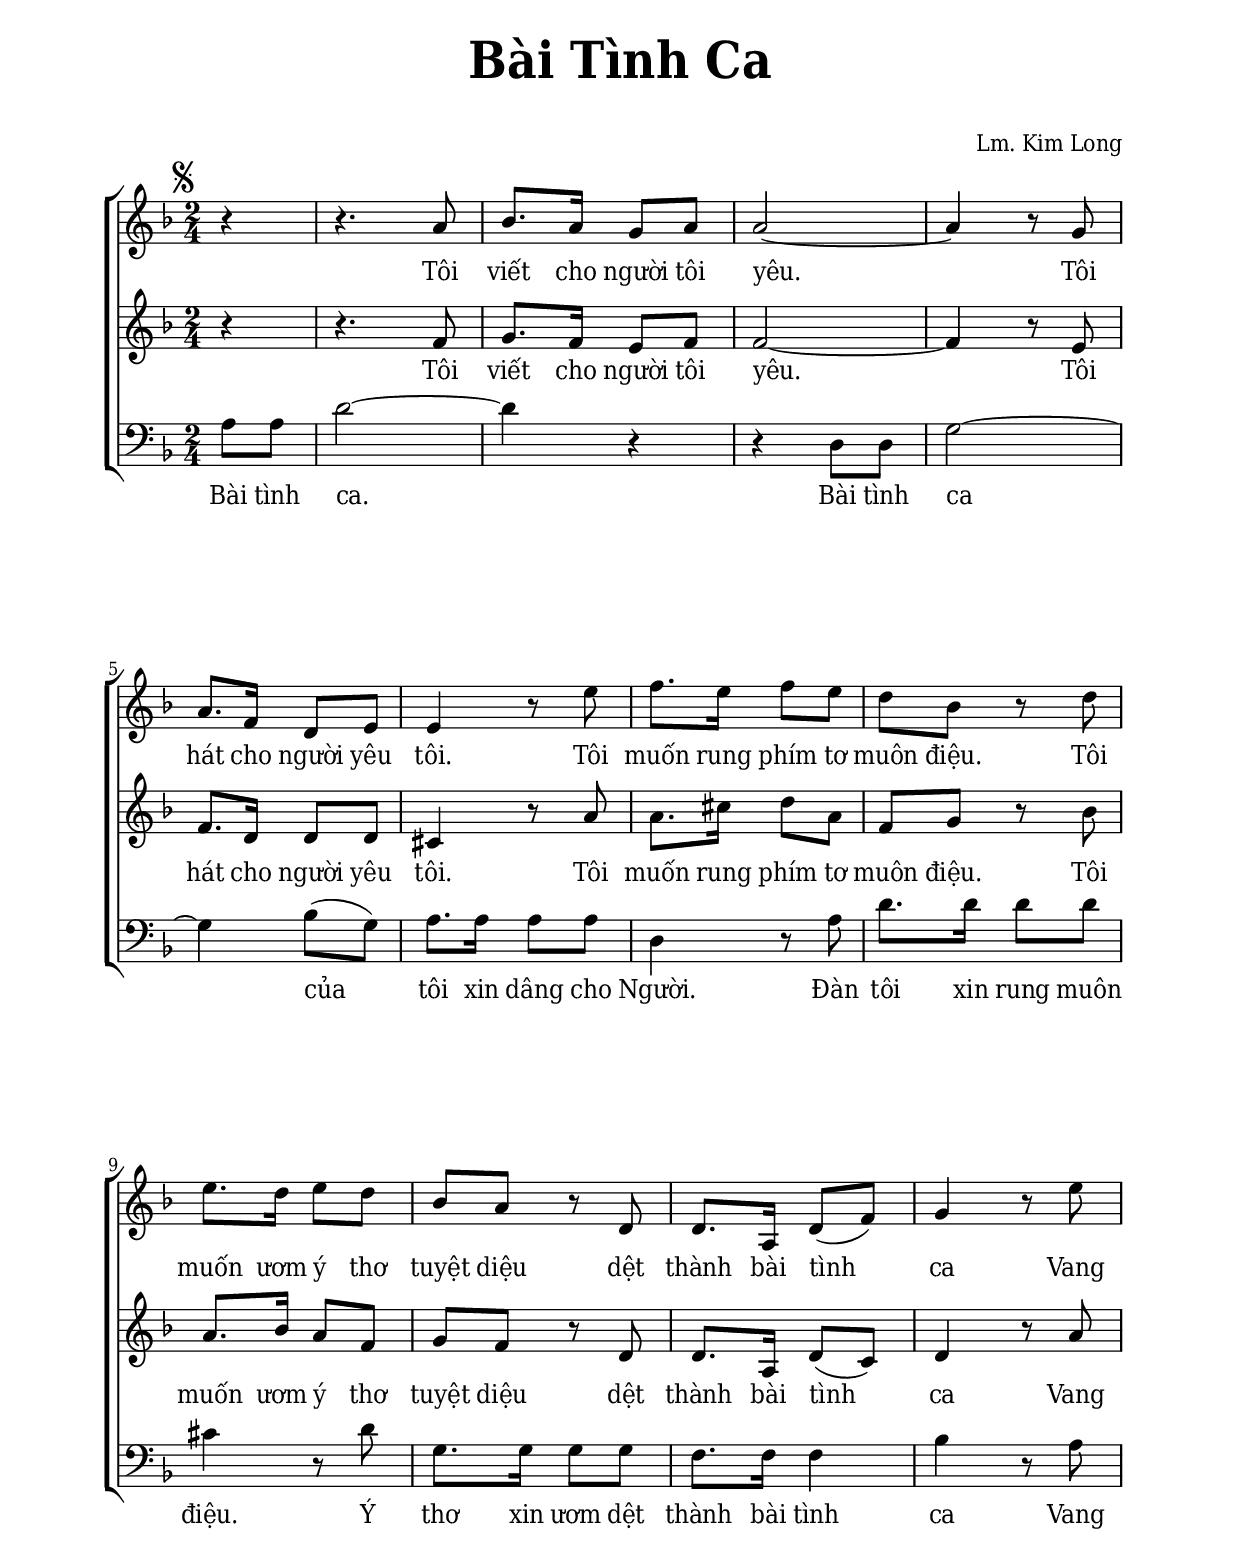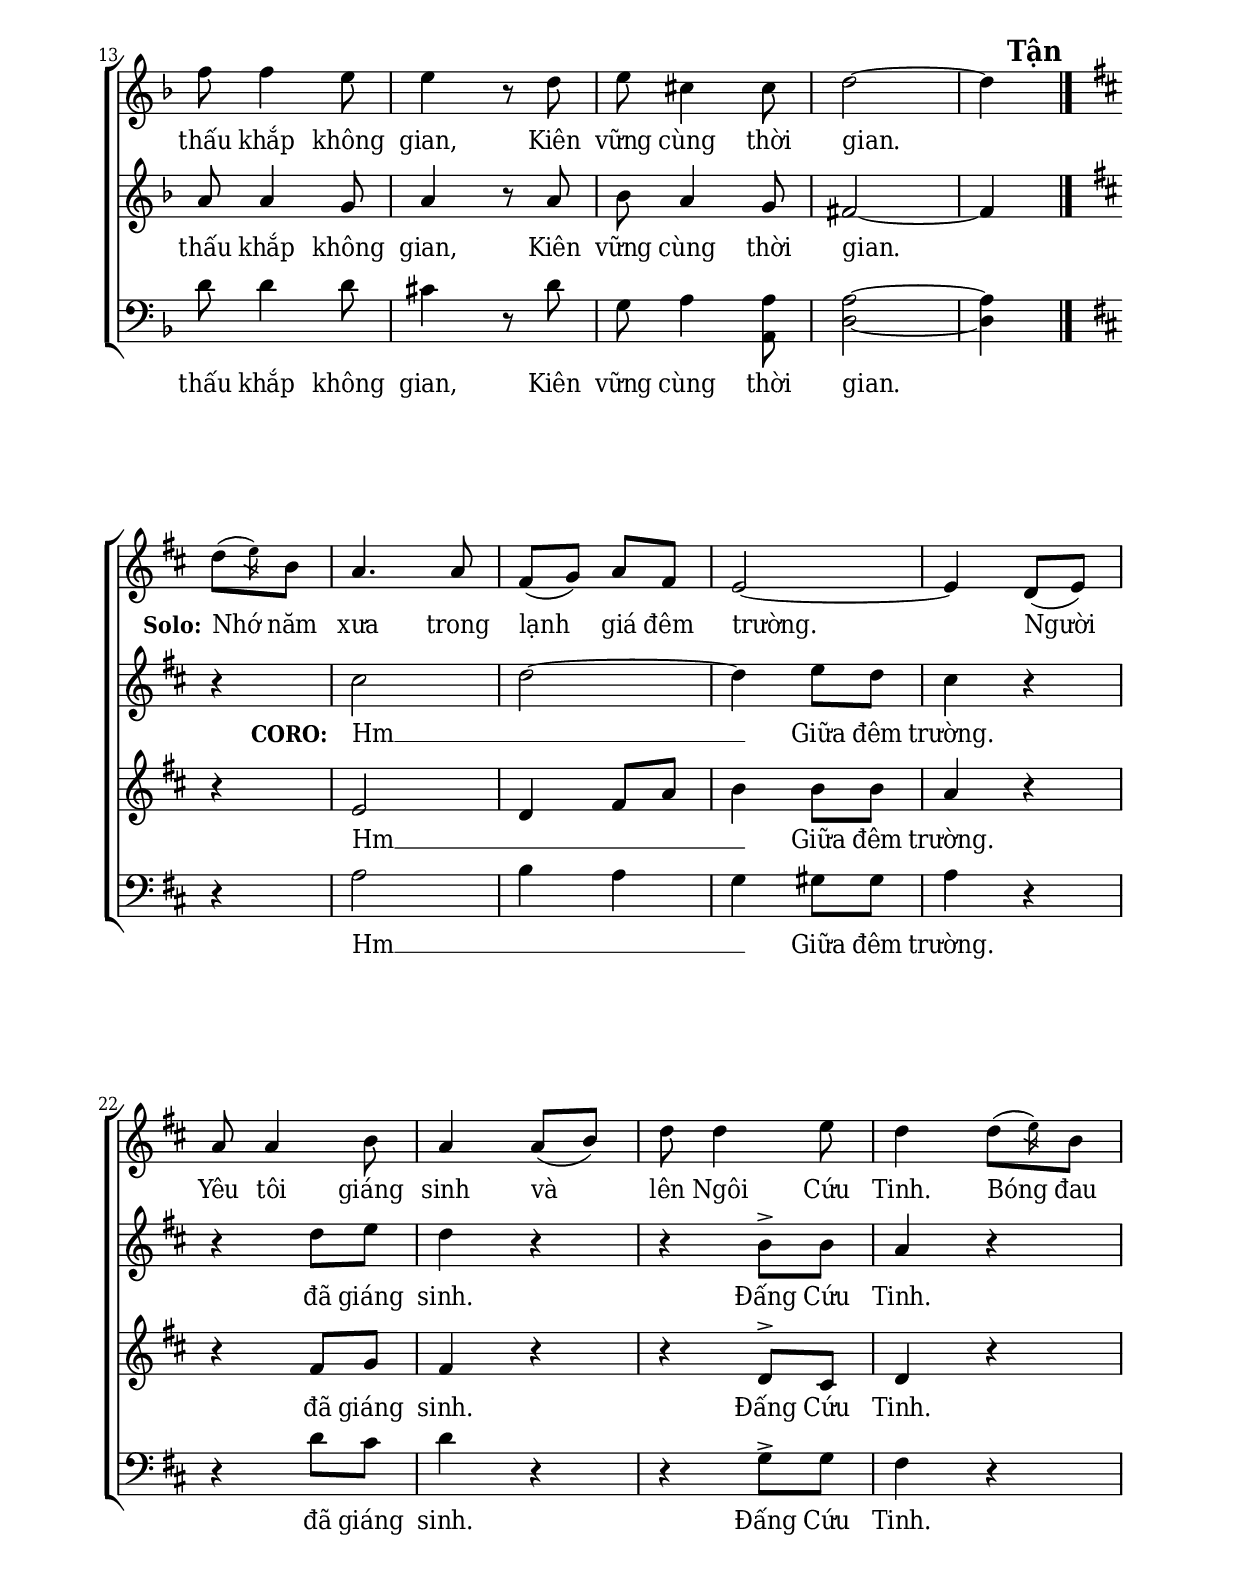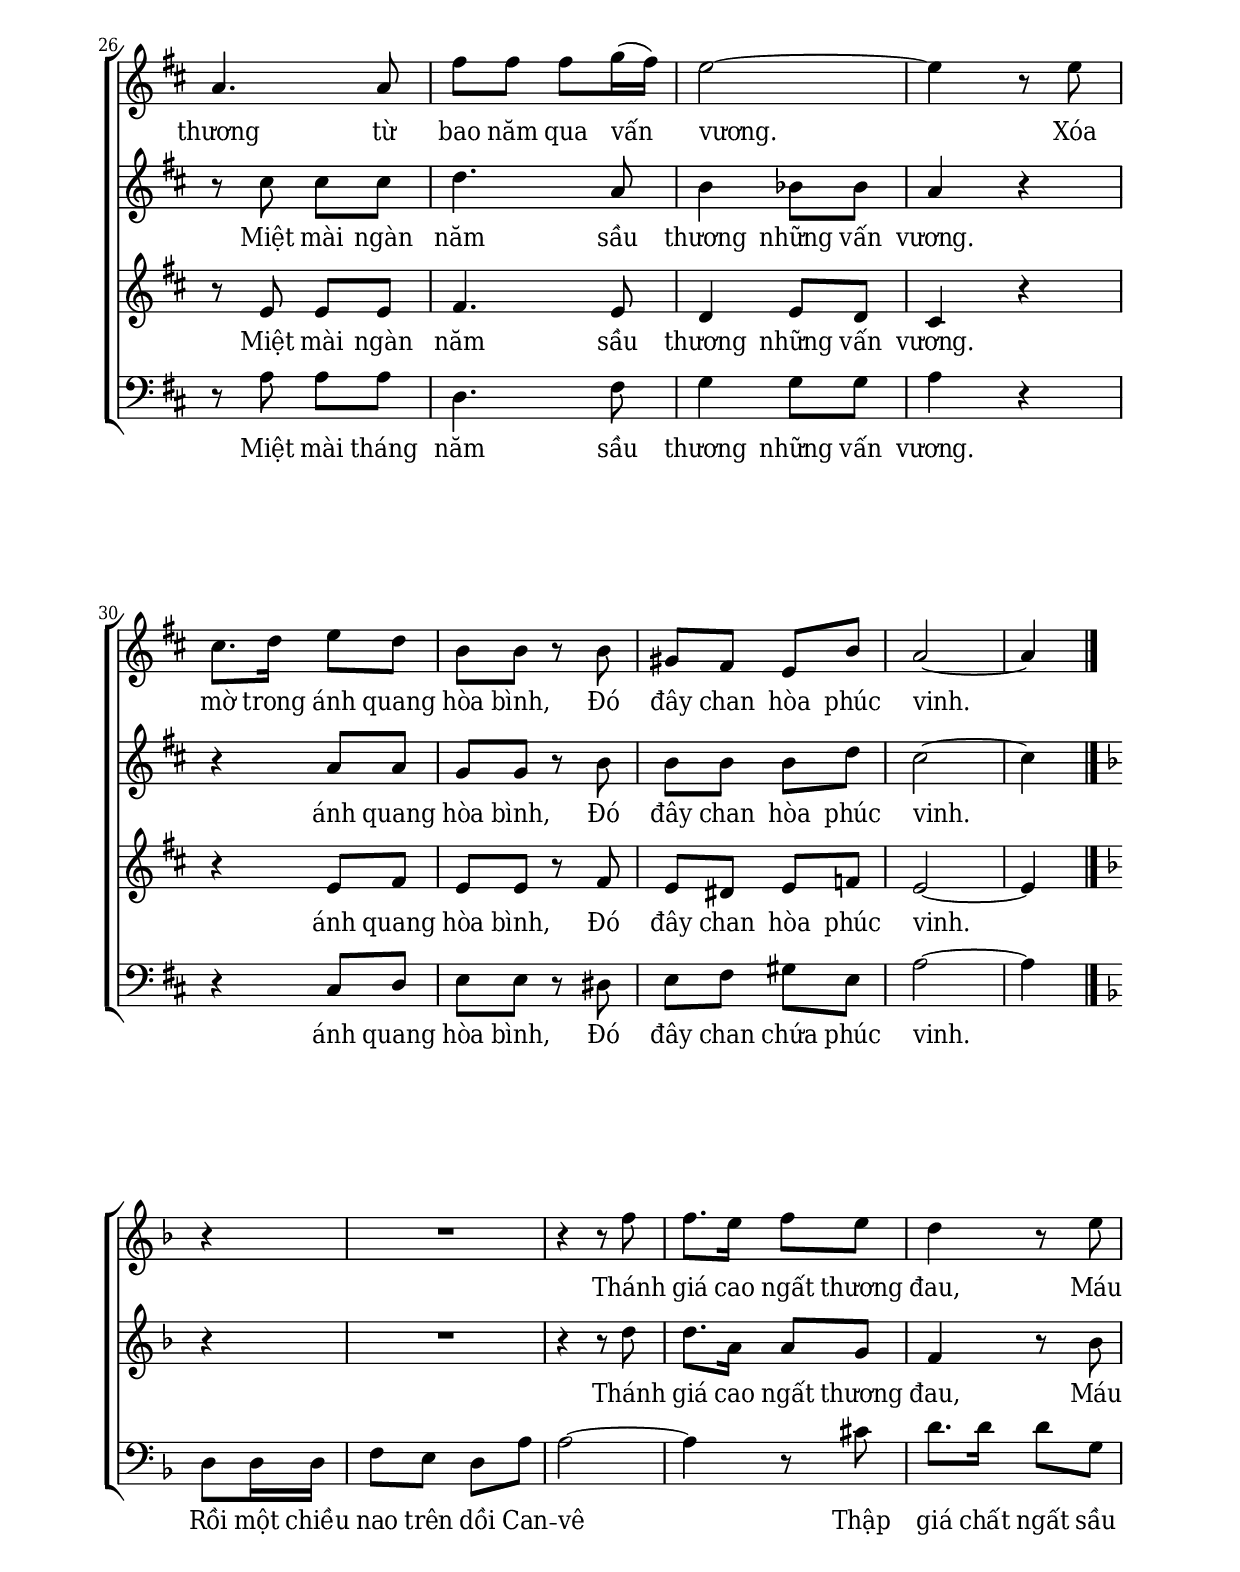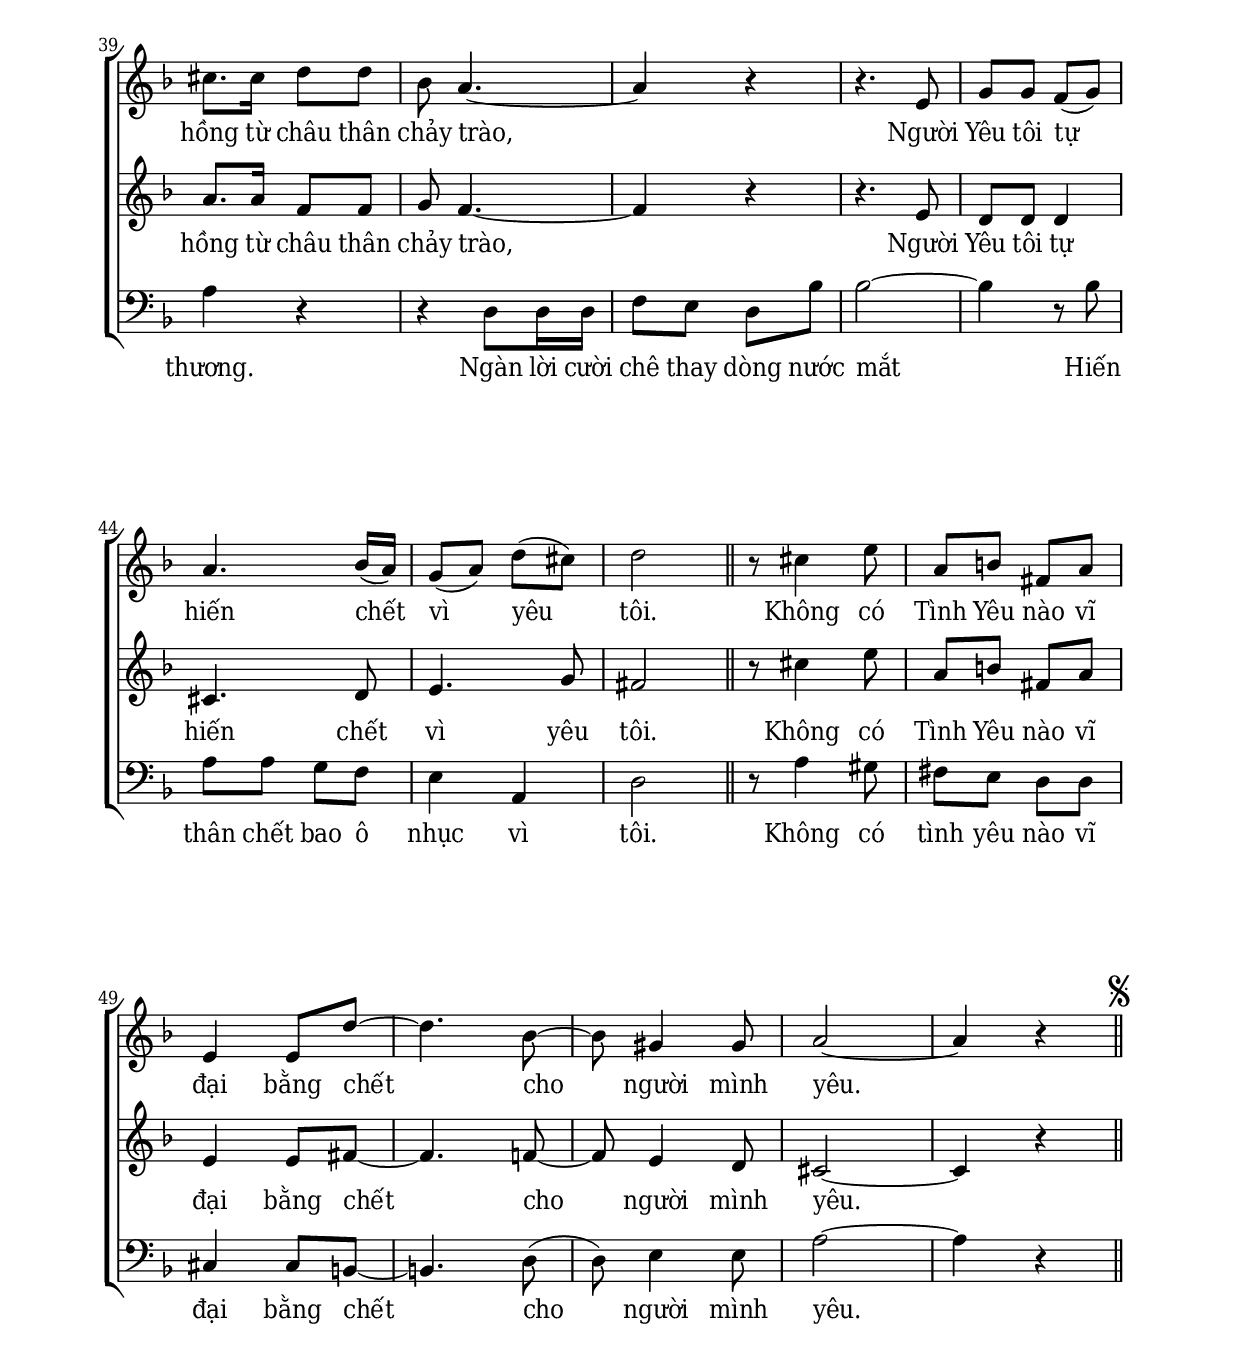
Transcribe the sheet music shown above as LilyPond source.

% Cài đặt chung\
\version "2.22.1"
\include "english.ly"

\header {
  title = \markup { \fontsize #3 "Bài Tình Ca" }
  composer = " "
  arranger = "Lm. Kim Long"
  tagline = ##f
}

% Nhạc phiên khúc
nhacPhienKhucSopMot = \relative c'' {
  \once \override Score.RehearsalMark.font-size = #0.1
  \mark \markup { \musicglyph #"scripts.segno" }
  \set Staff.printKeyCancellation = ##f
  \partial 4 r4
  r4. a8 |
  bf8. a16 g8 a |
  a2 ~ |
  a4 r8 g |
  a8. f16 d8 e |
  e4 r8 e' |
  f8. e16 f8 e |
  d bf r d |
  e8. d16 e8 d |
  bf a r d, |
  d8. a16 d8 (f) |
  g4 r8 e' |
  f f4 e8 |
  e4 r8 d |
  e cs4 cs8 |
  d2 ~ |
  <>^\markup { \halign #-2 \fontsize #2 \bold "Tận" }
  d4
  \bar "|." \break
  
  \key d \major
  r |
  cs2 |
  d2 ~ |
  d4 e8 d |
  cs4 r |
  r d8 e |
  d4 r |
  r b8 ^> b |
  a4 r |
  r8 cs cs cs |
  d4. a8 |
  b4 bf8 bf |
  a4 r |
  r a8 a |
  g g r b |
  b b b d |
  cs2 ~ |
  cs4 \bar "|." \break
  
  \key f \major
  r4 |
  R2
  r4 r8 f8 |
  f8. e16 f8 e |
  d4 r8 e |
  cs8. cs16 d8 d |
  bf a4. ~ |
  a4 r |
  r4. e8 |
  g g f (g) |
  a4. bf16 (a) |
  g8 (a) d (cs) |
  d2 \bar "||"
  r8 cs4 e8 |
  a, b! fs a |
  e4 e8 d' ~ |
  d4. bf8 ~ |
  bf gs4 gs8 |
  a2 ~ |
  a4 r \bar "||"
  \once \override Score.RehearsalMark.font-size = #0.1
  \mark \markup { \musicglyph #"scripts.segno" }
}

nhacPhienKhucAltoMot = \relative c' {
  \set Staff.printKeyCancellation = ##f
  \partial 4 r4
  r4. f8 |
  g8. f16 e8 f |
  f2 ~ |
  f4 r8 e |
  f8. d16 d8 d |
  cs4 r8 a' |
  a8. cs16 d8 a |
  f g r bf |
  a8. bf16 a8 f |
  g f r d |
  d8. a16 d8 _(c) |
  d4 r8 a' |
  a a4 g8 |
  a4 r8 a |
  bf a4 g8 |
  fs2 ~ |
  fs4
  
  \key d \major
  r |
  e2 |
  d4 fs8 a |
  b4 b8 b |
  a4 r |
  r fs8 g |
  fs4 r |
  r d8 ^> cs |
  d4 r |
  r8 e e e |
  fs4. e8 |
  d4 e8 d |
  cs4 r |
  r e8 fs |
  e e r fs |
  e ds e f! |
  e2 ~ |
  e4
  
  \key f \major
  r4 |
  R2
  r4 r8 d'8 |
  d8. a16 a8 g |
  f4 r8 bf |
  a8. a16 f8 f |
  g f4. ~ |
  f4 r |
  r4. e8 |
  d d d4 |
  cs4. d8 |
  e4. g8 |
  fs2 |
  r8 cs'4 e8 |
  a, b! fs a |
  e4 e8 fs ~ |
  fs4. f!8 ~ |
  f e4 d8 |
  cs2 ~ |
  cs4 r
}

nhacPhienKhucBasMot = \relative c' {
  \set Staff.printKeyCancellation = ##f
  \partial 4 a8 a |
  d2 ~ |
  d4 r |
  r d,8 d |
  g2 ~ |
  g4 bf8 (g) |
  a8. a16 a8 a |
  d,4 r8 a' |
  d8. d16 d8 d |
  cs4 r8 d |
  g,8. g16 g8 g |
  f8. f16 f4 |
  bf r8 a |
  d d4 d8 |
  cs4 r8 d |
  g, a4 <a a,>8 |
  <a d,>2 ~ |
  <a d,>4
  
  \key d \major
  r4 |
  a2 |
  b4 a |
  g gs8 gs |
  a4 r |
  r d8 cs |
  d4 r |
  r g,8 ^> g |
  fs4 r |
  r8 a a a |
  d,4. fs8 |
  g4 g8 g |
  a4 r |
  r cs,8 d |
  e e r ds |
  e fs gs e |
  a2 ~ |
  a4
  
  \key f \major
  d,8 d16 d |
  f8 e d a' |
  a2 ~ |
  a4 r8 cs |
  d8. d16 d8 g, |
  a4 r |
  r d,8 d16 d |
  f8 e d bf' |
  bf2 ~ |
  bf4 r8 bf |
  a a g f |
  e4 a, |
  d2 |
  r8 a'4 gs8 |
  fs e d d |
  cs4 cs8 b! ~ |
  b!4. d8 ( |
  d) e4 e8 |
  a2 ~ |
  a4 r
}

nhacPhienKhucSolo = \relative c'' {
  \key f \major
  r4
  R2*16
  r4
  
  \key d \major
  \afterGrace d8 ({
    \once \stemDown
    \override Flag.stroke-style = #"grace"
    e16)}
  \revert Flag.stroke-style
  b8 |
  a4. a8 |
  fs8 (g) a fs |
  e2 ~ |
  e4 d8 (e) |
  a8 a4 b8 |
  a4 a8 (b) |
  d8 d4 e8 |
  d4 \afterGrace d8 ({
    \once \stemDown
    \override Flag.stroke-style = #"grace"
    e16)}
  \revert Flag.stroke-style
  b8 |
  a4. a8 |
  fs' fs fs g16 (fs) |
  e2 ~ |
  e4 r8 e |
  cs8. d16 e8 d |
  b b r b |
  gs fs e b' |
  a2 ~ |
  a4
}

% Lời phiên khúc
loiPhienKhucSopMot = \lyrics {
  Tôi viết cho người tôi yêu.
  Tôi hát cho người yêu tôi.
  Tôi muốn rung phím tơ muôn điệu.
  Tôi muốn ươm ý thơ tuyệt diệu dệt thành bài tình ca
  Vang thấu khắp không gian,
  Kiên vững cùng thời gian.
  
  \set stanza = "CORO:"
  Hm __ _ Giữa đêm trường.
  đã giáng sinh.
  Đấng Cứu Tinh.
  Miệt mài ngàn năm
  sầu thương những vấn vương.
  ánh quang hòa bình,
  Đó đây chan hòa phúc vinh.
  
  Thánh giá cao ngất thương đau,
  Máu hồng từ châu thân chảy trào,
  Người Yêu tôi tự hiến
  chết vì yêu tôi.
  Không có Tình Yêu nào vĩ đại bằng chết cho người mình yêu.
}

loiPhienKhucAltoMot = \lyrics {
  Tôi viết cho người tôi yêu.
  Tôi hát cho người yêu tôi.
  Tôi muốn rung phím tơ muôn điệu.
  Tôi muốn ươm ý thơ tuyệt diệu dệt thành bài tình ca
  Vang thấu khắp không gian,
  Kiên vững cùng thời gian.
  
  Hm __ _ _ _ _ Giữa đêm trường.
  đã giáng sinh.
  Đấng Cứu Tinh.
  Miệt mài ngàn năm
  sầu thương những vấn vương.
  ánh quang hòa bình,
  Đó đây chan hòa phúc vinh.
  
  Thánh giá cao ngất thương đau,
  Máu hồng từ châu thân chảy trào,
  Người Yêu tôi tự hiến
  chết vì yêu tôi.
  Không có Tình Yêu nào vĩ đại bằng chết cho người mình yêu.
}

loiPhienKhucBasMot = \lyrics {
  Bài tình ca.
  Bài tình ca của tôi xin dâng cho Người.
  Đàn tôi xin rung muôn điệu.
  Ý thơ xin ươm dệt thành bài tình ca
  Vang thấu khắp không gian,
  Kiên vững cùng thời gian.
  
  Hm __ _ _ _ Giữa đêm trường.
  đã giáng sinh.
  Đấng Cứu Tinh.
  Miệt mài tháng năm
  sầu thương những vấn vương.
  ánh quang hòa bình,
  Đó đây chan chứa phúc vinh.
  Rồi một chiều nao trên dồi Can -- vê
  Thập giá chất ngất sầu thương.
  Ngàn lời cười chê thay dòng nước mắt
  Hiến thân chết bao ô nhục vì tôi.
  Không có tình yêu nào vĩ đại bằng chết cho người mình yêu.
}

loiPhienKhucSolo = \lyrics {
  \set stanza = "Solo:"
  Nhớ năm xưa trong lạnh giá đêm trường.
  Người Yêu tôi giáng sinh và lên Ngôi Cứu Tinh.
  Bóng đau thương từ bao năm qua vấn vương.
  Xóa mờ trong ánh quang hòa bình,
  Đó đây chan hòa phúc vinh.
  Thánh
}


% Dàn trang
\paper {
  #(set-paper-size "a4")
  top-margin = 20\mm
  bottom-margin = 20\mm
  left-margin = 20\mm
  right-margin = 20\mm
  indent = #0
  #(define fonts
	 (make-pango-font-tree "Deja Vu Serif Condensed"
	 		       "Deja Vu Serif Condensed"
			       "Deja Vu Serif Condensed"
			       (/ 20 20)))
  print-page-number = ##f
  %page-count = 3
  %systems-per-page = 4
}

TongNhip = {
  \key f \major \time 2/4
  \set Timing.beamExceptions = #'()
  \set Timing.baseMoment = #(ly:make-moment 1/4)
}

% Đổi kích thước nốt cho bè phụ
notBePhu =
#(define-music-function (font-size music) (number? ly:music?)
   (for-some-music
     (lambda (m)
       (if (music-is-of-type? m 'rhythmic-event)
           (begin
             (set! (ly:music-property m 'tweaks)
                   (cons `(font-size . ,font-size)
                         (ly:music-property m 'tweaks)))
             #t)
           #f))
     music)
   music)

\score {
  \new ChoirStaff <<
    \new Staff <<
      \new Voice = "solo" {
        \clef treble \TongNhip \nhacPhienKhucSolo
      }
      \new Lyrics \lyricsto solo \loiPhienKhucSolo
    >>
    \new Staff <<
      \new Voice = "beSop" {
        \clef treble \TongNhip \nhacPhienKhucSopMot
      }
      \new Lyrics \lyricsto beSop \loiPhienKhucSopMot
    >>
    \new Staff <<
      \new Voice = "beAlto" {
        \clef treble \TongNhip \nhacPhienKhucAltoMot
      }
      \new Lyrics \lyricsto beAlto \loiPhienKhucAltoMot
    >>
    
    \new Staff <<
      \new Voice = "beBas" {
        \clef bass \TongNhip \nhacPhienKhucBasMot
      }
      \new Lyrics \lyricsto beBas \loiPhienKhucBasMot
    >>
  >>
  \layout {
    \override Lyrics.LyricSpace.minimum-distance = #0.6
    \context {
      \Staff \RemoveEmptyStaves
      \override VerticalAxisGroup.remove-first = ##t
    }
  } 
}
